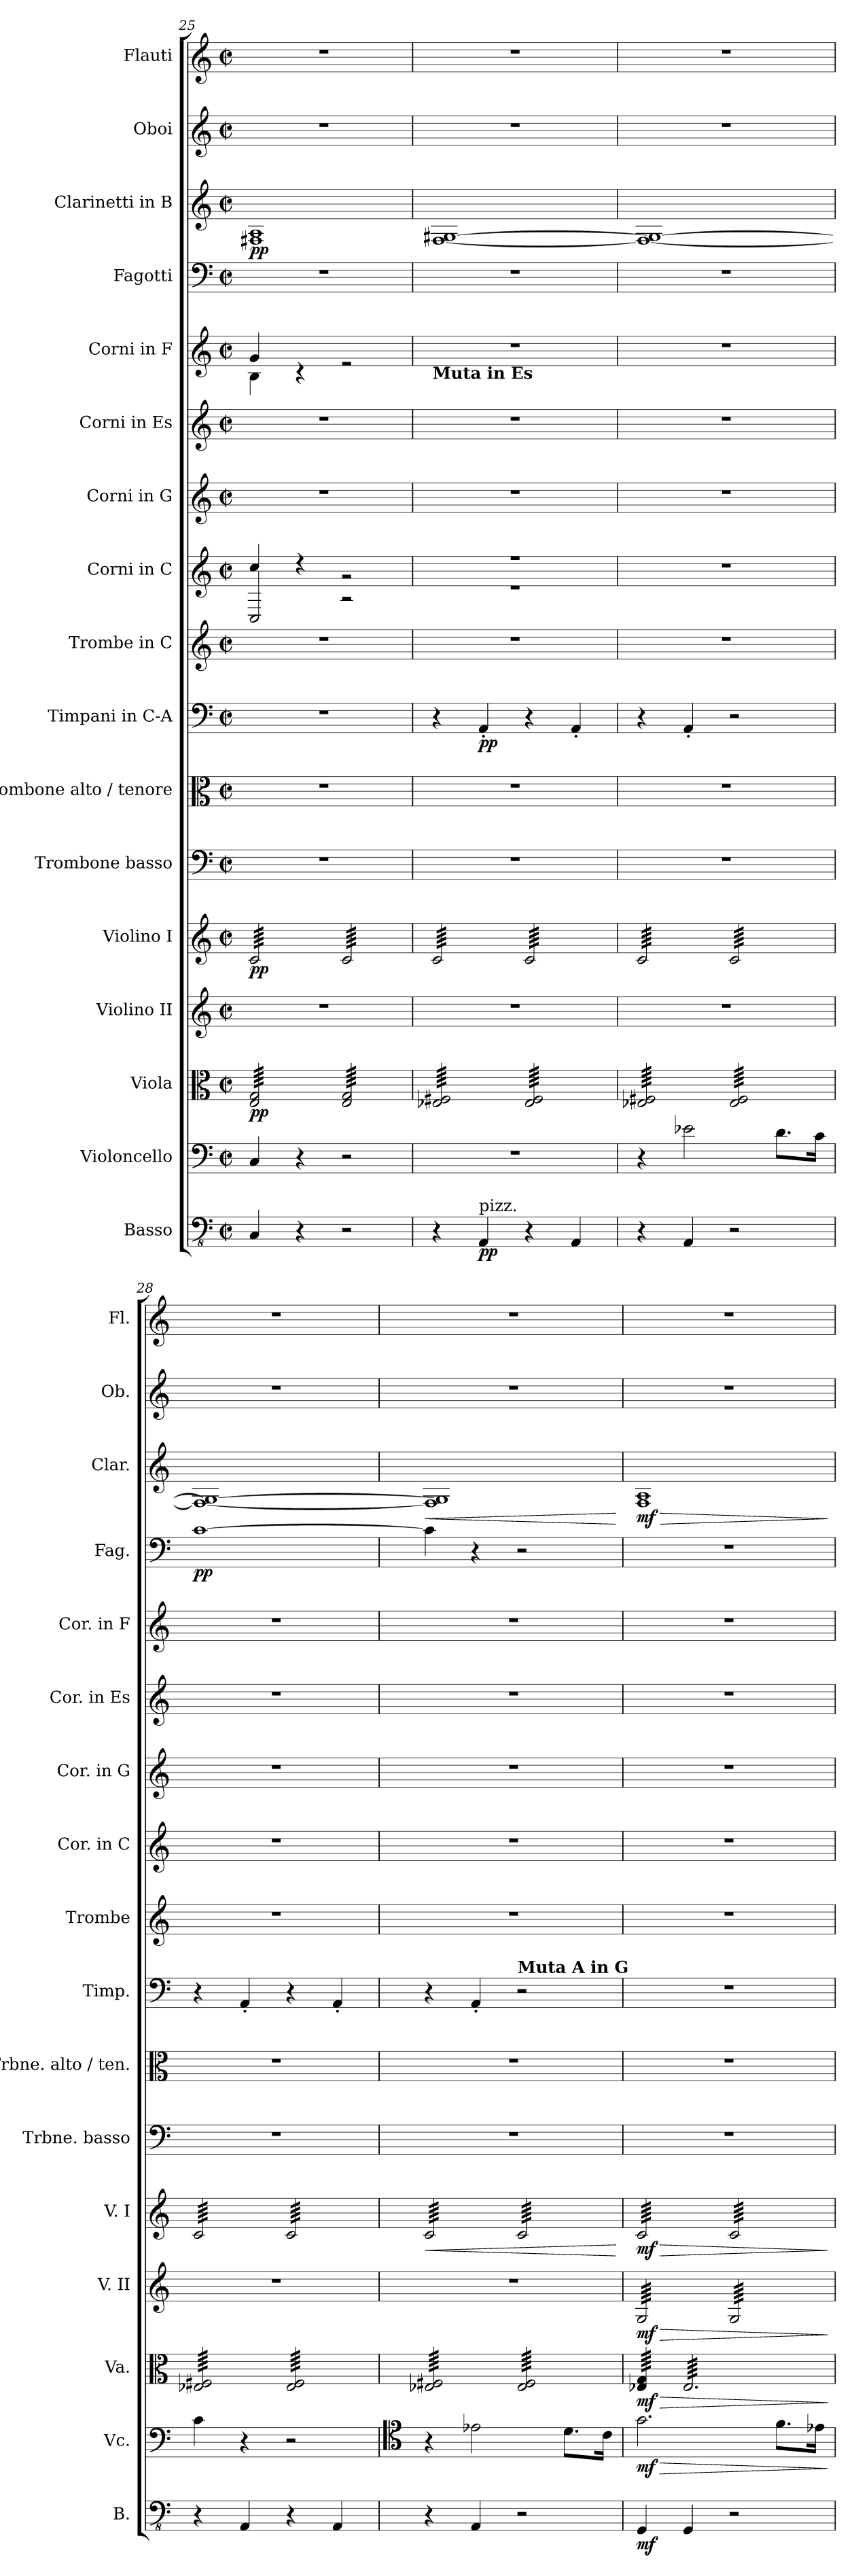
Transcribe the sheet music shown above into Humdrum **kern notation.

**kern	**dynam	**kern	**dynam	**kern	**dynam	**kern	**dynam	**kern	**dynam	**kern	**kern	**kern	**dynam	**kern	**kern	**kern	**kern	**kern	**kern	**dynam	**kern	**dynam	**kern	**kern
*part17	*part17	*part16	*part16	*part15	*part15	*part14	*part14	*part13	*part13	*part12	*part11	*part10	*part10	*part9	*part8	*part7	*part6	*part5	*part4	*part4	*part3	*part3	*part2	*part1
*staff17	*staff17	*staff16	*staff16	*staff15	*staff15	*staff14	*staff14	*staff13	*staff13	*staff12	*staff11	*staff10	*staff10	*staff9	*staff8	*staff7	*staff6	*staff5	*staff4	*staff4	*staff3	*staff3	*staff2	*staff1
*I"Basso	*	*I"Violoncello	*	*I"Viola	*	*I"Violino II	*	*I"Violino I	*	*I"Trombone basso	*I"Trombone alto / tenore	*I"Timpani in C-A	*	*I"Trombe in C	*I"Corni in C	*I"Corni in G	*I"Corni in Es	*I"Corni in F	*I"Fagotti	*	*I"Clarinetti in B	*	*I"Oboi	*I"Flauti
*I'B.	*	*I'Vc.	*	*I'Va.	*	*I'V. II	*	*I'V. I	*	*I'Trbne. basso	*I'Trbne. alto / ten.	*I'Timp.	*	*I'Trombe	*I'Cor. in C	*I'Cor. in G	*I'Cor. in Es	*I'Cor. in F	*I'Fag.	*	*I'Clar.	*	*I'Ob.	*I'Fl.
*clefFv4	*	*clefF4	*	*clefC3	*	*clefG2	*	*clefG2	*	*clefF4	*clefC3	*clefF4	*	*clefG2	*clefG2	*clefG2	*clefG2	*clefG2	*clefF4	*	*clefG2	*	*clefG2	*clefG2
*	*	*	*	*	*	*	*	*	*	*	*	*	*	*	*ITrd7c12	*ITrd3c5	*ITrd5c9	*ITrd4c7	*	*	*ITrd1c2	*	*	*
*k[]	*	*k[]	*	*k[]	*	*k[]	*	*k[]	*	*k[]	*k[]	*k[]	*	*k[]	*k[]	*k[f#]	*k[b-e-a-]	*k[b-]	*k[]	*	*k[b-e-]	*	*k[]	*k[]
*M2/2	*	*M2/2	*	*M2/2	*	*M2/2	*	*M2/2	*	*M2/2	*M2/2	*M2/2	*	*M2/2	*M2/2	*M2/2	*M2/2	*M2/2	*M2/2	*	*M2/2	*	*M2/2	*M2/2
*met(c|)	*	*met(c|)	*	*met(c|)	*	*met(c|)	*	*met(c|)	*	*met(c|)	*met(c|)	*met(c|)	*	*met(c|)	*met(c|)	*met(c|)	*met(c|)	*met(c|)	*met(c|)	*	*met(c|)	*	*met(c|)	*met(c|)
=25	=25	=25	=25	=25	=25	=25	=25	=25	=25	=25	=25	=25	=25	=25	=25	=25	=25	=25	=25	=25	=25	=25	=25	=25
*	*	*	*	*	*	*	*	*	*	*	*	*	*	*	*^	*	*	*^	*	*	*	*	*	*
!	!	!	!	!	!LO:DY:b	!	!	!	!LO:DY:b	!	!	!	!	!	!	!	!	!	!	!	!	!	!	!LO:DY:b	!	!
*	*	*	*	*tremolo	*	*	*	*	*	*	*	*	*	*	*	*	*	*	*	*	*	*	*	*	*	*
*	*	*	*	*	*	*	*	*tremolo	*	*	*	*	*	*	*	*	*	*	*	*	*	*	*	*	*	*
4CC/	.	4C/	.	64E/ 64G/LLLL	pp	1r	.	64c/LLLL	pp	1r	1r	1r	.	1r	4c/	2CC/	1r	1r	4c/	4E\	1r	.	1En 1G	pp	1r	1r
.	.	.	.	64E/ 64G/	.	.	.	64c/	.	.	.	.	.	.	.	.	.	.	.	.	.	.	.	.	.	.
.	.	.	.	64E/ 64G/	.	.	.	64c/	.	.	.	.	.	.	.	.	.	.	.	.	.	.	.	.	.	.
.	.	.	.	64E/ 64G/	.	.	.	64c/	.	.	.	.	.	.	.	.	.	.	.	.	.	.	.	.	.	.
.	.	.	.	64E/ 64G/	.	.	.	64c/	.	.	.	.	.	.	.	.	.	.	.	.	.	.	.	.	.	.
.	.	.	.	64E/ 64G/	.	.	.	64c/	.	.	.	.	.	.	.	.	.	.	.	.	.	.	.	.	.	.
.	.	.	.	64E/ 64G/	.	.	.	64c/	.	.	.	.	.	.	.	.	.	.	.	.	.	.	.	.	.	.
.	.	.	.	64E/ 64G/	.	.	.	64c/	.	.	.	.	.	.	.	.	.	.	.	.	.	.	.	.	.	.
.	.	.	.	64E/ 64G/	.	.	.	64c/	.	.	.	.	.	.	.	.	.	.	.	.	.	.	.	.	.	.
.	.	.	.	64E/ 64G/	.	.	.	64c/	.	.	.	.	.	.	.	.	.	.	.	.	.	.	.	.	.	.
.	.	.	.	64E/ 64G/	.	.	.	64c/	.	.	.	.	.	.	.	.	.	.	.	.	.	.	.	.	.	.
.	.	.	.	64E/ 64G/	.	.	.	64c/	.	.	.	.	.	.	.	.	.	.	.	.	.	.	.	.	.	.
.	.	.	.	64E/ 64G/	.	.	.	64c/	.	.	.	.	.	.	.	.	.	.	.	.	.	.	.	.	.	.
.	.	.	.	64E/ 64G/	.	.	.	64c/	.	.	.	.	.	.	.	.	.	.	.	.	.	.	.	.	.	.
.	.	.	.	64E/ 64G/	.	.	.	64c/	.	.	.	.	.	.	.	.	.	.	.	.	.	.	.	.	.	.
.	.	.	.	64E/ 64G/	.	.	.	64c/	.	.	.	.	.	.	.	.	.	.	.	.	.	.	.	.	.	.
4r	.	4r	.	64E/ 64G/	.	.	.	64c/	.	.	.	.	.	.	4r	.	.	.	4rc	2.ryy	.	.	.	.	.	.
.	.	.	.	64E/ 64G/	.	.	.	64c/	.	.	.	.	.	.	.	.	.	.	.	.	.	.	.	.	.	.
.	.	.	.	64E/ 64G/	.	.	.	64c/	.	.	.	.	.	.	.	.	.	.	.	.	.	.	.	.	.	.
.	.	.	.	64E/ 64G/	.	.	.	64c/	.	.	.	.	.	.	.	.	.	.	.	.	.	.	.	.	.	.
.	.	.	.	64E/ 64G/	.	.	.	64c/	.	.	.	.	.	.	.	.	.	.	.	.	.	.	.	.	.	.
.	.	.	.	64E/ 64G/	.	.	.	64c/	.	.	.	.	.	.	.	.	.	.	.	.	.	.	.	.	.	.
.	.	.	.	64E/ 64G/	.	.	.	64c/	.	.	.	.	.	.	.	.	.	.	.	.	.	.	.	.	.	.
.	.	.	.	64E/ 64G/	.	.	.	64c/	.	.	.	.	.	.	.	.	.	.	.	.	.	.	.	.	.	.
.	.	.	.	64E/ 64G/	.	.	.	64c/	.	.	.	.	.	.	.	.	.	.	.	.	.	.	.	.	.	.
.	.	.	.	64E/ 64G/	.	.	.	64c/	.	.	.	.	.	.	.	.	.	.	.	.	.	.	.	.	.	.
.	.	.	.	64E/ 64G/	.	.	.	64c/	.	.	.	.	.	.	.	.	.	.	.	.	.	.	.	.	.	.
.	.	.	.	64E/ 64G/	.	.	.	64c/	.	.	.	.	.	.	.	.	.	.	.	.	.	.	.	.	.	.
.	.	.	.	64E/ 64G/	.	.	.	64c/	.	.	.	.	.	.	.	.	.	.	.	.	.	.	.	.	.	.
.	.	.	.	64E/ 64G/	.	.	.	64c/	.	.	.	.	.	.	.	.	.	.	.	.	.	.	.	.	.	.
.	.	.	.	64E/ 64G/	.	.	.	64c/	.	.	.	.	.	.	.	.	.	.	.	.	.	.	.	.	.	.
.	.	.	.	64E/ 64G/JJJJ	.	.	.	64c/JJJJ	.	.	.	.	.	.	.	.	.	.	.	.	.	.	.	.	.	.
2r	.	2r	.	64E/ 64G/LLLL	.	.	.	64c/LLLL	.	.	.	.	.	.	2rg	2r	.	.	2re	.	.	.	.	.	.	.
.	.	.	.	64E/ 64G/	.	.	.	64c/	.	.	.	.	.	.	.	.	.	.	.	.	.	.	.	.	.	.
.	.	.	.	64E/ 64G/	.	.	.	64c/	.	.	.	.	.	.	.	.	.	.	.	.	.	.	.	.	.	.
.	.	.	.	64E/ 64G/	.	.	.	64c/	.	.	.	.	.	.	.	.	.	.	.	.	.	.	.	.	.	.
.	.	.	.	64E/ 64G/	.	.	.	64c/	.	.	.	.	.	.	.	.	.	.	.	.	.	.	.	.	.	.
.	.	.	.	64E/ 64G/	.	.	.	64c/	.	.	.	.	.	.	.	.	.	.	.	.	.	.	.	.	.	.
.	.	.	.	64E/ 64G/	.	.	.	64c/	.	.	.	.	.	.	.	.	.	.	.	.	.	.	.	.	.	.
.	.	.	.	64E/ 64G/	.	.	.	64c/	.	.	.	.	.	.	.	.	.	.	.	.	.	.	.	.	.	.
.	.	.	.	64E/ 64G/	.	.	.	64c/	.	.	.	.	.	.	.	.	.	.	.	.	.	.	.	.	.	.
.	.	.	.	64E/ 64G/	.	.	.	64c/	.	.	.	.	.	.	.	.	.	.	.	.	.	.	.	.	.	.
.	.	.	.	64E/ 64G/	.	.	.	64c/	.	.	.	.	.	.	.	.	.	.	.	.	.	.	.	.	.	.
.	.	.	.	64E/ 64G/	.	.	.	64c/	.	.	.	.	.	.	.	.	.	.	.	.	.	.	.	.	.	.
.	.	.	.	64E/ 64G/	.	.	.	64c/	.	.	.	.	.	.	.	.	.	.	.	.	.	.	.	.	.	.
.	.	.	.	64E/ 64G/	.	.	.	64c/	.	.	.	.	.	.	.	.	.	.	.	.	.	.	.	.	.	.
.	.	.	.	64E/ 64G/	.	.	.	64c/	.	.	.	.	.	.	.	.	.	.	.	.	.	.	.	.	.	.
.	.	.	.	64E/ 64G/	.	.	.	64c/	.	.	.	.	.	.	.	.	.	.	.	.	.	.	.	.	.	.
.	.	.	.	64E/ 64G/	.	.	.	64c/	.	.	.	.	.	.	.	.	.	.	.	.	.	.	.	.	.	.
.	.	.	.	64E/ 64G/	.	.	.	64c/	.	.	.	.	.	.	.	.	.	.	.	.	.	.	.	.	.	.
.	.	.	.	64E/ 64G/	.	.	.	64c/	.	.	.	.	.	.	.	.	.	.	.	.	.	.	.	.	.	.
.	.	.	.	64E/ 64G/	.	.	.	64c/	.	.	.	.	.	.	.	.	.	.	.	.	.	.	.	.	.	.
.	.	.	.	64E/ 64G/	.	.	.	64c/	.	.	.	.	.	.	.	.	.	.	.	.	.	.	.	.	.	.
.	.	.	.	64E/ 64G/	.	.	.	64c/	.	.	.	.	.	.	.	.	.	.	.	.	.	.	.	.	.	.
.	.	.	.	64E/ 64G/	.	.	.	64c/	.	.	.	.	.	.	.	.	.	.	.	.	.	.	.	.	.	.
.	.	.	.	64E/ 64G/	.	.	.	64c/	.	.	.	.	.	.	.	.	.	.	.	.	.	.	.	.	.	.
.	.	.	.	64E/ 64G/	.	.	.	64c/	.	.	.	.	.	.	.	.	.	.	.	.	.	.	.	.	.	.
.	.	.	.	64E/ 64G/	.	.	.	64c/	.	.	.	.	.	.	.	.	.	.	.	.	.	.	.	.	.	.
.	.	.	.	64E/ 64G/	.	.	.	64c/	.	.	.	.	.	.	.	.	.	.	.	.	.	.	.	.	.	.
.	.	.	.	64E/ 64G/	.	.	.	64c/	.	.	.	.	.	.	.	.	.	.	.	.	.	.	.	.	.	.
.	.	.	.	64E/ 64G/	.	.	.	64c/	.	.	.	.	.	.	.	.	.	.	.	.	.	.	.	.	.	.
.	.	.	.	64E/ 64G/	.	.	.	64c/	.	.	.	.	.	.	.	.	.	.	.	.	.	.	.	.	.	.
.	.	.	.	64E/ 64G/	.	.	.	64c/	.	.	.	.	.	.	.	.	.	.	.	.	.	.	.	.	.	.
.	.	.	.	64E/ 64G/JJJJ	.	.	.	64c/JJJJ	.	.	.	.	.	.	.	.	.	.	.	.	.	.	.	.	.	.
*	*	*	*	*	*	*	*	*	*	*	*	*	*	*	*	*	*	*	*v	*v	*	*	*	*	*	*
=26	=26	=26	=26	=26	=26	=26	=26	=26	=26	=26	=26	=26	=26	=26	=26	=26	=26	=26	=26	=26	=26	=26	=26	=26	=26
!	!	!	!	!	!	!	!	!	!	!	!	!	!	!	!	!	!	!	!LO:TX:b:B:t=Muta in Es	!	!	!	!	!	!
4r	.	1r	.	64E-X/ 64F#X/LLLL	.	1r	.	64c/LLLL	.	1r	1r	4r	.	1r	1r	1r	1r	1r	1r	1r	.	[1E- [1F#X	.	1r	1r
.	.	.	.	64E-X/ 64F#X/	.	.	.	64c/	.	.	.	.	.	.	.	.	.	.	.	.	.	.	.	.	.
.	.	.	.	64E-X/ 64F#X/	.	.	.	64c/	.	.	.	.	.	.	.	.	.	.	.	.	.	.	.	.	.
.	.	.	.	64E-X/ 64F#X/	.	.	.	64c/	.	.	.	.	.	.	.	.	.	.	.	.	.	.	.	.	.
.	.	.	.	64E-X/ 64F#X/	.	.	.	64c/	.	.	.	.	.	.	.	.	.	.	.	.	.	.	.	.	.
.	.	.	.	64E-X/ 64F#X/	.	.	.	64c/	.	.	.	.	.	.	.	.	.	.	.	.	.	.	.	.	.
.	.	.	.	64E-X/ 64F#X/	.	.	.	64c/	.	.	.	.	.	.	.	.	.	.	.	.	.	.	.	.	.
.	.	.	.	64E-X/ 64F#X/	.	.	.	64c/	.	.	.	.	.	.	.	.	.	.	.	.	.	.	.	.	.
.	.	.	.	64E-X/ 64F#X/	.	.	.	64c/	.	.	.	.	.	.	.	.	.	.	.	.	.	.	.	.	.
.	.	.	.	64E-X/ 64F#X/	.	.	.	64c/	.	.	.	.	.	.	.	.	.	.	.	.	.	.	.	.	.
.	.	.	.	64E-X/ 64F#X/	.	.	.	64c/	.	.	.	.	.	.	.	.	.	.	.	.	.	.	.	.	.
.	.	.	.	64E-X/ 64F#X/	.	.	.	64c/	.	.	.	.	.	.	.	.	.	.	.	.	.	.	.	.	.
.	.	.	.	64E-X/ 64F#X/	.	.	.	64c/	.	.	.	.	.	.	.	.	.	.	.	.	.	.	.	.	.
.	.	.	.	64E-X/ 64F#X/	.	.	.	64c/	.	.	.	.	.	.	.	.	.	.	.	.	.	.	.	.	.
.	.	.	.	64E-X/ 64F#X/	.	.	.	64c/	.	.	.	.	.	.	.	.	.	.	.	.	.	.	.	.	.
.	.	.	.	64E-X/ 64F#X/	.	.	.	64c/	.	.	.	.	.	.	.	.	.	.	.	.	.	.	.	.	.
!LO:TX:a:t=pizz.	!	!	!	!	!	!	!	!	!	!	!	!	!	!	!	!	!	!	!	!	!	!	!	!	!
!	!LO:DY:b	!	!	!	!	!	!	!	!	!	!	!	!LO:DY:b	!	!	!	!	!	!	!	!	!	!	!	!
4AAA/	pp	.	.	64E-X/ 64F#X/	.	.	.	64c/	.	.	.	4AA'/	pp	.	.	.	.	.	.	.	.	.	.	.	.
.	.	.	.	64E-X/ 64F#X/	.	.	.	64c/	.	.	.	.	.	.	.	.	.	.	.	.	.	.	.	.	.
.	.	.	.	64E-X/ 64F#X/	.	.	.	64c/	.	.	.	.	.	.	.	.	.	.	.	.	.	.	.	.	.
.	.	.	.	64E-X/ 64F#X/	.	.	.	64c/	.	.	.	.	.	.	.	.	.	.	.	.	.	.	.	.	.
.	.	.	.	64E-X/ 64F#X/	.	.	.	64c/	.	.	.	.	.	.	.	.	.	.	.	.	.	.	.	.	.
.	.	.	.	64E-X/ 64F#X/	.	.	.	64c/	.	.	.	.	.	.	.	.	.	.	.	.	.	.	.	.	.
.	.	.	.	64E-X/ 64F#X/	.	.	.	64c/	.	.	.	.	.	.	.	.	.	.	.	.	.	.	.	.	.
.	.	.	.	64E-X/ 64F#X/	.	.	.	64c/	.	.	.	.	.	.	.	.	.	.	.	.	.	.	.	.	.
.	.	.	.	64E-X/ 64F#X/	.	.	.	64c/	.	.	.	.	.	.	.	.	.	.	.	.	.	.	.	.	.
.	.	.	.	64E-X/ 64F#X/	.	.	.	64c/	.	.	.	.	.	.	.	.	.	.	.	.	.	.	.	.	.
.	.	.	.	64E-X/ 64F#X/	.	.	.	64c/	.	.	.	.	.	.	.	.	.	.	.	.	.	.	.	.	.
.	.	.	.	64E-X/ 64F#X/	.	.	.	64c/	.	.	.	.	.	.	.	.	.	.	.	.	.	.	.	.	.
.	.	.	.	64E-X/ 64F#X/	.	.	.	64c/	.	.	.	.	.	.	.	.	.	.	.	.	.	.	.	.	.
.	.	.	.	64E-X/ 64F#X/	.	.	.	64c/	.	.	.	.	.	.	.	.	.	.	.	.	.	.	.	.	.
.	.	.	.	64E-X/ 64F#X/	.	.	.	64c/	.	.	.	.	.	.	.	.	.	.	.	.	.	.	.	.	.
.	.	.	.	64E-X/ 64F#X/JJJJ	.	.	.	64c/JJJJ	.	.	.	.	.	.	.	.	.	.	.	.	.	.	.	.	.
4r	.	.	.	64E-/ 64F#/LLLL	.	.	.	64c/LLLL	.	.	.	4r	.	.	.	.	.	.	.	.	.	.	.	.	.
.	.	.	.	64E-/ 64F#/	.	.	.	64c/	.	.	.	.	.	.	.	.	.	.	.	.	.	.	.	.	.
.	.	.	.	64E-/ 64F#/	.	.	.	64c/	.	.	.	.	.	.	.	.	.	.	.	.	.	.	.	.	.
.	.	.	.	64E-/ 64F#/	.	.	.	64c/	.	.	.	.	.	.	.	.	.	.	.	.	.	.	.	.	.
.	.	.	.	64E-/ 64F#/	.	.	.	64c/	.	.	.	.	.	.	.	.	.	.	.	.	.	.	.	.	.
.	.	.	.	64E-/ 64F#/	.	.	.	64c/	.	.	.	.	.	.	.	.	.	.	.	.	.	.	.	.	.
.	.	.	.	64E-/ 64F#/	.	.	.	64c/	.	.	.	.	.	.	.	.	.	.	.	.	.	.	.	.	.
.	.	.	.	64E-/ 64F#/	.	.	.	64c/	.	.	.	.	.	.	.	.	.	.	.	.	.	.	.	.	.
.	.	.	.	64E-/ 64F#/	.	.	.	64c/	.	.	.	.	.	.	.	.	.	.	.	.	.	.	.	.	.
.	.	.	.	64E-/ 64F#/	.	.	.	64c/	.	.	.	.	.	.	.	.	.	.	.	.	.	.	.	.	.
.	.	.	.	64E-/ 64F#/	.	.	.	64c/	.	.	.	.	.	.	.	.	.	.	.	.	.	.	.	.	.
.	.	.	.	64E-/ 64F#/	.	.	.	64c/	.	.	.	.	.	.	.	.	.	.	.	.	.	.	.	.	.
.	.	.	.	64E-/ 64F#/	.	.	.	64c/	.	.	.	.	.	.	.	.	.	.	.	.	.	.	.	.	.
.	.	.	.	64E-/ 64F#/	.	.	.	64c/	.	.	.	.	.	.	.	.	.	.	.	.	.	.	.	.	.
.	.	.	.	64E-/ 64F#/	.	.	.	64c/	.	.	.	.	.	.	.	.	.	.	.	.	.	.	.	.	.
.	.	.	.	64E-/ 64F#/	.	.	.	64c/	.	.	.	.	.	.	.	.	.	.	.	.	.	.	.	.	.
4AAA/	.	.	.	64E-/ 64F#/	.	.	.	64c/	.	.	.	4AA'/	.	.	.	.	.	.	.	.	.	.	.	.	.
.	.	.	.	64E-/ 64F#/	.	.	.	64c/	.	.	.	.	.	.	.	.	.	.	.	.	.	.	.	.	.
.	.	.	.	64E-/ 64F#/	.	.	.	64c/	.	.	.	.	.	.	.	.	.	.	.	.	.	.	.	.	.
.	.	.	.	64E-/ 64F#/	.	.	.	64c/	.	.	.	.	.	.	.	.	.	.	.	.	.	.	.	.	.
.	.	.	.	64E-/ 64F#/	.	.	.	64c/	.	.	.	.	.	.	.	.	.	.	.	.	.	.	.	.	.
.	.	.	.	64E-/ 64F#/	.	.	.	64c/	.	.	.	.	.	.	.	.	.	.	.	.	.	.	.	.	.
.	.	.	.	64E-/ 64F#/	.	.	.	64c/	.	.	.	.	.	.	.	.	.	.	.	.	.	.	.	.	.
.	.	.	.	64E-/ 64F#/	.	.	.	64c/	.	.	.	.	.	.	.	.	.	.	.	.	.	.	.	.	.
.	.	.	.	64E-/ 64F#/	.	.	.	64c/	.	.	.	.	.	.	.	.	.	.	.	.	.	.	.	.	.
.	.	.	.	64E-/ 64F#/	.	.	.	64c/	.	.	.	.	.	.	.	.	.	.	.	.	.	.	.	.	.
.	.	.	.	64E-/ 64F#/	.	.	.	64c/	.	.	.	.	.	.	.	.	.	.	.	.	.	.	.	.	.
.	.	.	.	64E-/ 64F#/	.	.	.	64c/	.	.	.	.	.	.	.	.	.	.	.	.	.	.	.	.	.
.	.	.	.	64E-/ 64F#/	.	.	.	64c/	.	.	.	.	.	.	.	.	.	.	.	.	.	.	.	.	.
.	.	.	.	64E-/ 64F#/	.	.	.	64c/	.	.	.	.	.	.	.	.	.	.	.	.	.	.	.	.	.
.	.	.	.	64E-/ 64F#/	.	.	.	64c/	.	.	.	.	.	.	.	.	.	.	.	.	.	.	.	.	.
.	.	.	.	64E-/ 64F#/JJJJ	.	.	.	64c/JJJJ	.	.	.	.	.	.	.	.	.	.	.	.	.	.	.	.	.
*	*	*	*	*	*	*	*	*	*	*	*	*	*	*	*v	*v	*	*	*	*	*	*	*	*	*
=27	=27	=27	=27	=27	=27	=27	=27	=27	=27	=27	=27	=27	=27	=27	=27	=27	=27	=27	=27	=27	=27	=27	=27	=27
4r	.	4r	.	64E-X/ 64F#X/LLLL	.	1r	.	64c/LLLL	.	1r	1r	4r	.	1r	1r	1r	1r	1r	1r	.	1E-_ 1F#_	.	1r	1r
.	.	.	.	64E-X/ 64F#X/	.	.	.	64c/	.	.	.	.	.	.	.	.	.	.	.	.	.	.	.	.
.	.	.	.	64E-X/ 64F#X/	.	.	.	64c/	.	.	.	.	.	.	.	.	.	.	.	.	.	.	.	.
.	.	.	.	64E-X/ 64F#X/	.	.	.	64c/	.	.	.	.	.	.	.	.	.	.	.	.	.	.	.	.
.	.	.	.	64E-X/ 64F#X/	.	.	.	64c/	.	.	.	.	.	.	.	.	.	.	.	.	.	.	.	.
.	.	.	.	64E-X/ 64F#X/	.	.	.	64c/	.	.	.	.	.	.	.	.	.	.	.	.	.	.	.	.
.	.	.	.	64E-X/ 64F#X/	.	.	.	64c/	.	.	.	.	.	.	.	.	.	.	.	.	.	.	.	.
.	.	.	.	64E-X/ 64F#X/	.	.	.	64c/	.	.	.	.	.	.	.	.	.	.	.	.	.	.	.	.
.	.	.	.	64E-X/ 64F#X/	.	.	.	64c/	.	.	.	.	.	.	.	.	.	.	.	.	.	.	.	.
.	.	.	.	64E-X/ 64F#X/	.	.	.	64c/	.	.	.	.	.	.	.	.	.	.	.	.	.	.	.	.
.	.	.	.	64E-X/ 64F#X/	.	.	.	64c/	.	.	.	.	.	.	.	.	.	.	.	.	.	.	.	.
.	.	.	.	64E-X/ 64F#X/	.	.	.	64c/	.	.	.	.	.	.	.	.	.	.	.	.	.	.	.	.
.	.	.	.	64E-X/ 64F#X/	.	.	.	64c/	.	.	.	.	.	.	.	.	.	.	.	.	.	.	.	.
.	.	.	.	64E-X/ 64F#X/	.	.	.	64c/	.	.	.	.	.	.	.	.	.	.	.	.	.	.	.	.
.	.	.	.	64E-X/ 64F#X/	.	.	.	64c/	.	.	.	.	.	.	.	.	.	.	.	.	.	.	.	.
.	.	.	.	64E-X/ 64F#X/	.	.	.	64c/	.	.	.	.	.	.	.	.	.	.	.	.	.	.	.	.
4AAA/	.	2e-X\	.	64E-X/ 64F#X/	.	.	.	64c/	.	.	.	4AA'/	.	.	.	.	.	.	.	.	.	.	.	.
.	.	.	.	64E-X/ 64F#X/	.	.	.	64c/	.	.	.	.	.	.	.	.	.	.	.	.	.	.	.	.
.	.	.	.	64E-X/ 64F#X/	.	.	.	64c/	.	.	.	.	.	.	.	.	.	.	.	.	.	.	.	.
.	.	.	.	64E-X/ 64F#X/	.	.	.	64c/	.	.	.	.	.	.	.	.	.	.	.	.	.	.	.	.
.	.	.	.	64E-X/ 64F#X/	.	.	.	64c/	.	.	.	.	.	.	.	.	.	.	.	.	.	.	.	.
.	.	.	.	64E-X/ 64F#X/	.	.	.	64c/	.	.	.	.	.	.	.	.	.	.	.	.	.	.	.	.
.	.	.	.	64E-X/ 64F#X/	.	.	.	64c/	.	.	.	.	.	.	.	.	.	.	.	.	.	.	.	.
.	.	.	.	64E-X/ 64F#X/	.	.	.	64c/	.	.	.	.	.	.	.	.	.	.	.	.	.	.	.	.
.	.	.	.	64E-X/ 64F#X/	.	.	.	64c/	.	.	.	.	.	.	.	.	.	.	.	.	.	.	.	.
.	.	.	.	64E-X/ 64F#X/	.	.	.	64c/	.	.	.	.	.	.	.	.	.	.	.	.	.	.	.	.
.	.	.	.	64E-X/ 64F#X/	.	.	.	64c/	.	.	.	.	.	.	.	.	.	.	.	.	.	.	.	.
.	.	.	.	64E-X/ 64F#X/	.	.	.	64c/	.	.	.	.	.	.	.	.	.	.	.	.	.	.	.	.
.	.	.	.	64E-X/ 64F#X/	.	.	.	64c/	.	.	.	.	.	.	.	.	.	.	.	.	.	.	.	.
.	.	.	.	64E-X/ 64F#X/	.	.	.	64c/	.	.	.	.	.	.	.	.	.	.	.	.	.	.	.	.
.	.	.	.	64E-X/ 64F#X/	.	.	.	64c/	.	.	.	.	.	.	.	.	.	.	.	.	.	.	.	.
.	.	.	.	64E-X/ 64F#X/JJJJ	.	.	.	64c/JJJJ	.	.	.	.	.	.	.	.	.	.	.	.	.	.	.	.
2r	.	.	.	64E-/ 64F#/LLLL	.	.	.	64c/LLLL	.	.	.	2r	.	.	.	.	.	.	.	.	.	.	.	.
.	.	.	.	64E-/ 64F#/	.	.	.	64c/	.	.	.	.	.	.	.	.	.	.	.	.	.	.	.	.
.	.	.	.	64E-/ 64F#/	.	.	.	64c/	.	.	.	.	.	.	.	.	.	.	.	.	.	.	.	.
.	.	.	.	64E-/ 64F#/	.	.	.	64c/	.	.	.	.	.	.	.	.	.	.	.	.	.	.	.	.
.	.	.	.	64E-/ 64F#/	.	.	.	64c/	.	.	.	.	.	.	.	.	.	.	.	.	.	.	.	.
.	.	.	.	64E-/ 64F#/	.	.	.	64c/	.	.	.	.	.	.	.	.	.	.	.	.	.	.	.	.
.	.	.	.	64E-/ 64F#/	.	.	.	64c/	.	.	.	.	.	.	.	.	.	.	.	.	.	.	.	.
.	.	.	.	64E-/ 64F#/	.	.	.	64c/	.	.	.	.	.	.	.	.	.	.	.	.	.	.	.	.
.	.	.	.	64E-/ 64F#/	.	.	.	64c/	.	.	.	.	.	.	.	.	.	.	.	.	.	.	.	.
.	.	.	.	64E-/ 64F#/	.	.	.	64c/	.	.	.	.	.	.	.	.	.	.	.	.	.	.	.	.
.	.	.	.	64E-/ 64F#/	.	.	.	64c/	.	.	.	.	.	.	.	.	.	.	.	.	.	.	.	.
.	.	.	.	64E-/ 64F#/	.	.	.	64c/	.	.	.	.	.	.	.	.	.	.	.	.	.	.	.	.
.	.	.	.	64E-/ 64F#/	.	.	.	64c/	.	.	.	.	.	.	.	.	.	.	.	.	.	.	.	.
.	.	.	.	64E-/ 64F#/	.	.	.	64c/	.	.	.	.	.	.	.	.	.	.	.	.	.	.	.	.
.	.	.	.	64E-/ 64F#/	.	.	.	64c/	.	.	.	.	.	.	.	.	.	.	.	.	.	.	.	.
.	.	.	.	64E-/ 64F#/	.	.	.	64c/	.	.	.	.	.	.	.	.	.	.	.	.	.	.	.	.
.	.	8.d\L	.	64E-/ 64F#/	.	.	.	64c/	.	.	.	.	.	.	.	.	.	.	.	.	.	.	.	.
.	.	.	.	64E-/ 64F#/	.	.	.	64c/	.	.	.	.	.	.	.	.	.	.	.	.	.	.	.	.
.	.	.	.	64E-/ 64F#/	.	.	.	64c/	.	.	.	.	.	.	.	.	.	.	.	.	.	.	.	.
.	.	.	.	64E-/ 64F#/	.	.	.	64c/	.	.	.	.	.	.	.	.	.	.	.	.	.	.	.	.
.	.	.	.	64E-/ 64F#/	.	.	.	64c/	.	.	.	.	.	.	.	.	.	.	.	.	.	.	.	.
.	.	.	.	64E-/ 64F#/	.	.	.	64c/	.	.	.	.	.	.	.	.	.	.	.	.	.	.	.	.
.	.	.	.	64E-/ 64F#/	.	.	.	64c/	.	.	.	.	.	.	.	.	.	.	.	.	.	.	.	.
.	.	.	.	64E-/ 64F#/	.	.	.	64c/	.	.	.	.	.	.	.	.	.	.	.	.	.	.	.	.
.	.	.	.	64E-/ 64F#/	.	.	.	64c/	.	.	.	.	.	.	.	.	.	.	.	.	.	.	.	.
.	.	.	.	64E-/ 64F#/	.	.	.	64c/	.	.	.	.	.	.	.	.	.	.	.	.	.	.	.	.
.	.	.	.	64E-/ 64F#/	.	.	.	64c/	.	.	.	.	.	.	.	.	.	.	.	.	.	.	.	.
.	.	.	.	64E-/ 64F#/	.	.	.	64c/	.	.	.	.	.	.	.	.	.	.	.	.	.	.	.	.
.	.	16c\Jk	.	64E-/ 64F#/	.	.	.	64c/	.	.	.	.	.	.	.	.	.	.	.	.	.	.	.	.
.	.	.	.	64E-/ 64F#/	.	.	.	64c/	.	.	.	.	.	.	.	.	.	.	.	.	.	.	.	.
.	.	.	.	64E-/ 64F#/	.	.	.	64c/	.	.	.	.	.	.	.	.	.	.	.	.	.	.	.	.
.	.	.	.	64E-/ 64F#/JJJJ	.	.	.	64c/JJJJ	.	.	.	.	.	.	.	.	.	.	.	.	.	.	.	.
=28	=28	=28	=28	=28	=28	=28	=28	=28	=28	=28	=28	=28	=28	=28	=28	=28	=28	=28	=28	=28	=28	=28	=28	=28
!	!	!	!	!	!	!	!	!	!	!	!	!	!	!	!	!	!	!	!	!LO:DY:b	!	!	!	!
4r	.	4c\	.	64E-X/ 64F#X/LLLL	.	1r	.	64c/LLLL	.	1r	1r	4r	.	1r	1r	1r	1r	1r	[1c	pp	1E-_ 1F#_	.	1r	1r
.	.	.	.	64E-X/ 64F#X/	.	.	.	64c/	.	.	.	.	.	.	.	.	.	.	.	.	.	.	.	.
.	.	.	.	64E-X/ 64F#X/	.	.	.	64c/	.	.	.	.	.	.	.	.	.	.	.	.	.	.	.	.
.	.	.	.	64E-X/ 64F#X/	.	.	.	64c/	.	.	.	.	.	.	.	.	.	.	.	.	.	.	.	.
.	.	.	.	64E-X/ 64F#X/	.	.	.	64c/	.	.	.	.	.	.	.	.	.	.	.	.	.	.	.	.
.	.	.	.	64E-X/ 64F#X/	.	.	.	64c/	.	.	.	.	.	.	.	.	.	.	.	.	.	.	.	.
.	.	.	.	64E-X/ 64F#X/	.	.	.	64c/	.	.	.	.	.	.	.	.	.	.	.	.	.	.	.	.
.	.	.	.	64E-X/ 64F#X/	.	.	.	64c/	.	.	.	.	.	.	.	.	.	.	.	.	.	.	.	.
.	.	.	.	64E-X/ 64F#X/	.	.	.	64c/	.	.	.	.	.	.	.	.	.	.	.	.	.	.	.	.
.	.	.	.	64E-X/ 64F#X/	.	.	.	64c/	.	.	.	.	.	.	.	.	.	.	.	.	.	.	.	.
.	.	.	.	64E-X/ 64F#X/	.	.	.	64c/	.	.	.	.	.	.	.	.	.	.	.	.	.	.	.	.
.	.	.	.	64E-X/ 64F#X/	.	.	.	64c/	.	.	.	.	.	.	.	.	.	.	.	.	.	.	.	.
.	.	.	.	64E-X/ 64F#X/	.	.	.	64c/	.	.	.	.	.	.	.	.	.	.	.	.	.	.	.	.
.	.	.	.	64E-X/ 64F#X/	.	.	.	64c/	.	.	.	.	.	.	.	.	.	.	.	.	.	.	.	.
.	.	.	.	64E-X/ 64F#X/	.	.	.	64c/	.	.	.	.	.	.	.	.	.	.	.	.	.	.	.	.
.	.	.	.	64E-X/ 64F#X/	.	.	.	64c/	.	.	.	.	.	.	.	.	.	.	.	.	.	.	.	.
4AAA/	.	4r	.	64E-X/ 64F#X/	.	.	.	64c/	.	.	.	4AA'/	.	.	.	.	.	.	.	.	.	.	.	.
.	.	.	.	64E-X/ 64F#X/	.	.	.	64c/	.	.	.	.	.	.	.	.	.	.	.	.	.	.	.	.
.	.	.	.	64E-X/ 64F#X/	.	.	.	64c/	.	.	.	.	.	.	.	.	.	.	.	.	.	.	.	.
.	.	.	.	64E-X/ 64F#X/	.	.	.	64c/	.	.	.	.	.	.	.	.	.	.	.	.	.	.	.	.
.	.	.	.	64E-X/ 64F#X/	.	.	.	64c/	.	.	.	.	.	.	.	.	.	.	.	.	.	.	.	.
.	.	.	.	64E-X/ 64F#X/	.	.	.	64c/	.	.	.	.	.	.	.	.	.	.	.	.	.	.	.	.
.	.	.	.	64E-X/ 64F#X/	.	.	.	64c/	.	.	.	.	.	.	.	.	.	.	.	.	.	.	.	.
.	.	.	.	64E-X/ 64F#X/	.	.	.	64c/	.	.	.	.	.	.	.	.	.	.	.	.	.	.	.	.
.	.	.	.	64E-X/ 64F#X/	.	.	.	64c/	.	.	.	.	.	.	.	.	.	.	.	.	.	.	.	.
.	.	.	.	64E-X/ 64F#X/	.	.	.	64c/	.	.	.	.	.	.	.	.	.	.	.	.	.	.	.	.
.	.	.	.	64E-X/ 64F#X/	.	.	.	64c/	.	.	.	.	.	.	.	.	.	.	.	.	.	.	.	.
.	.	.	.	64E-X/ 64F#X/	.	.	.	64c/	.	.	.	.	.	.	.	.	.	.	.	.	.	.	.	.
.	.	.	.	64E-X/ 64F#X/	.	.	.	64c/	.	.	.	.	.	.	.	.	.	.	.	.	.	.	.	.
.	.	.	.	64E-X/ 64F#X/	.	.	.	64c/	.	.	.	.	.	.	.	.	.	.	.	.	.	.	.	.
.	.	.	.	64E-X/ 64F#X/	.	.	.	64c/	.	.	.	.	.	.	.	.	.	.	.	.	.	.	.	.
.	.	.	.	64E-X/ 64F#X/JJJJ	.	.	.	64c/JJJJ	.	.	.	.	.	.	.	.	.	.	.	.	.	.	.	.
4r	.	2r	.	64E-/ 64F#/LLLL	.	.	.	64c/LLLL	.	.	.	4r	.	.	.	.	.	.	.	.	.	.	.	.
.	.	.	.	64E-/ 64F#/	.	.	.	64c/	.	.	.	.	.	.	.	.	.	.	.	.	.	.	.	.
.	.	.	.	64E-/ 64F#/	.	.	.	64c/	.	.	.	.	.	.	.	.	.	.	.	.	.	.	.	.
.	.	.	.	64E-/ 64F#/	.	.	.	64c/	.	.	.	.	.	.	.	.	.	.	.	.	.	.	.	.
.	.	.	.	64E-/ 64F#/	.	.	.	64c/	.	.	.	.	.	.	.	.	.	.	.	.	.	.	.	.
.	.	.	.	64E-/ 64F#/	.	.	.	64c/	.	.	.	.	.	.	.	.	.	.	.	.	.	.	.	.
.	.	.	.	64E-/ 64F#/	.	.	.	64c/	.	.	.	.	.	.	.	.	.	.	.	.	.	.	.	.
.	.	.	.	64E-/ 64F#/	.	.	.	64c/	.	.	.	.	.	.	.	.	.	.	.	.	.	.	.	.
.	.	.	.	64E-/ 64F#/	.	.	.	64c/	.	.	.	.	.	.	.	.	.	.	.	.	.	.	.	.
.	.	.	.	64E-/ 64F#/	.	.	.	64c/	.	.	.	.	.	.	.	.	.	.	.	.	.	.	.	.
.	.	.	.	64E-/ 64F#/	.	.	.	64c/	.	.	.	.	.	.	.	.	.	.	.	.	.	.	.	.
.	.	.	.	64E-/ 64F#/	.	.	.	64c/	.	.	.	.	.	.	.	.	.	.	.	.	.	.	.	.
.	.	.	.	64E-/ 64F#/	.	.	.	64c/	.	.	.	.	.	.	.	.	.	.	.	.	.	.	.	.
.	.	.	.	64E-/ 64F#/	.	.	.	64c/	.	.	.	.	.	.	.	.	.	.	.	.	.	.	.	.
.	.	.	.	64E-/ 64F#/	.	.	.	64c/	.	.	.	.	.	.	.	.	.	.	.	.	.	.	.	.
.	.	.	.	64E-/ 64F#/	.	.	.	64c/	.	.	.	.	.	.	.	.	.	.	.	.	.	.	.	.
4AAA/	.	.	.	64E-/ 64F#/	.	.	.	64c/	.	.	.	4AA'/	.	.	.	.	.	.	.	.	.	.	.	.
.	.	.	.	64E-/ 64F#/	.	.	.	64c/	.	.	.	.	.	.	.	.	.	.	.	.	.	.	.	.
.	.	.	.	64E-/ 64F#/	.	.	.	64c/	.	.	.	.	.	.	.	.	.	.	.	.	.	.	.	.
.	.	.	.	64E-/ 64F#/	.	.	.	64c/	.	.	.	.	.	.	.	.	.	.	.	.	.	.	.	.
.	.	.	.	64E-/ 64F#/	.	.	.	64c/	.	.	.	.	.	.	.	.	.	.	.	.	.	.	.	.
.	.	.	.	64E-/ 64F#/	.	.	.	64c/	.	.	.	.	.	.	.	.	.	.	.	.	.	.	.	.
.	.	.	.	64E-/ 64F#/	.	.	.	64c/	.	.	.	.	.	.	.	.	.	.	.	.	.	.	.	.
.	.	.	.	64E-/ 64F#/	.	.	.	64c/	.	.	.	.	.	.	.	.	.	.	.	.	.	.	.	.
.	.	.	.	64E-/ 64F#/	.	.	.	64c/	.	.	.	.	.	.	.	.	.	.	.	.	.	.	.	.
.	.	.	.	64E-/ 64F#/	.	.	.	64c/	.	.	.	.	.	.	.	.	.	.	.	.	.	.	.	.
.	.	.	.	64E-/ 64F#/	.	.	.	64c/	.	.	.	.	.	.	.	.	.	.	.	.	.	.	.	.
.	.	.	.	64E-/ 64F#/	.	.	.	64c/	.	.	.	.	.	.	.	.	.	.	.	.	.	.	.	.
.	.	.	.	64E-/ 64F#/	.	.	.	64c/	.	.	.	.	.	.	.	.	.	.	.	.	.	.	.	.
.	.	.	.	64E-/ 64F#/	.	.	.	64c/	.	.	.	.	.	.	.	.	.	.	.	.	.	.	.	.
.	.	.	.	64E-/ 64F#/	.	.	.	64c/	.	.	.	.	.	.	.	.	.	.	.	.	.	.	.	.
.	.	.	.	64E-/ 64F#/JJJJ	.	.	.	64c/JJJJ	.	.	.	.	.	.	.	.	.	.	.	.	.	.	.	.
=29	=29	=29	=29	=29	=29	=29	=29	=29	=29	=29	=29	=29	=29	=29	=29	=29	=29	=29	=29	=29	=29	=29	=29	=29
*	*	*clefC4	*	*	*	*	*	*	*	*	*	*	*	*	*	*	*	*	*	*	*	*	*	*
!	!	!	!	!	!	!	!	!	!LO:HP:b	!	!	!	!	!	!	!	!	!	!	!	!	!LO:HP:b	!	!
4r	.	4r	.	64E-X/ 64F#X/LLLL	.	1r	.	64c/LLLL	<	1r	1r	4r	.	1r	1r	1r	1r	1r	4c\]	.	1E-] 1F#]	<	1r	1r
.	.	.	.	64E-X/ 64F#X/	.	.	.	64c/	.	.	.	.	.	.	.	.	.	.	.	.	.	.	.	.
.	.	.	.	64E-X/ 64F#X/	.	.	.	64c/	.	.	.	.	.	.	.	.	.	.	.	.	.	.	.	.
.	.	.	.	64E-X/ 64F#X/	.	.	.	64c/	.	.	.	.	.	.	.	.	.	.	.	.	.	.	.	.
.	.	.	.	64E-X/ 64F#X/	.	.	.	64c/	.	.	.	.	.	.	.	.	.	.	.	.	.	.	.	.
.	.	.	.	64E-X/ 64F#X/	.	.	.	64c/	.	.	.	.	.	.	.	.	.	.	.	.	.	.	.	.
.	.	.	.	64E-X/ 64F#X/	.	.	.	64c/	.	.	.	.	.	.	.	.	.	.	.	.	.	.	.	.
.	.	.	.	64E-X/ 64F#X/	.	.	.	64c/	.	.	.	.	.	.	.	.	.	.	.	.	.	.	.	.
.	.	.	.	64E-X/ 64F#X/	.	.	.	64c/	.	.	.	.	.	.	.	.	.	.	.	.	.	.	.	.
.	.	.	.	64E-X/ 64F#X/	.	.	.	64c/	.	.	.	.	.	.	.	.	.	.	.	.	.	.	.	.
.	.	.	.	64E-X/ 64F#X/	.	.	.	64c/	.	.	.	.	.	.	.	.	.	.	.	.	.	.	.	.
.	.	.	.	64E-X/ 64F#X/	.	.	.	64c/	.	.	.	.	.	.	.	.	.	.	.	.	.	.	.	.
.	.	.	.	64E-X/ 64F#X/	.	.	.	64c/	.	.	.	.	.	.	.	.	.	.	.	.	.	.	.	.
.	.	.	.	64E-X/ 64F#X/	.	.	.	64c/	.	.	.	.	.	.	.	.	.	.	.	.	.	.	.	.
.	.	.	.	64E-X/ 64F#X/	.	.	.	64c/	.	.	.	.	.	.	.	.	.	.	.	.	.	.	.	.
.	.	.	.	64E-X/ 64F#X/	.	.	.	64c/	.	.	.	.	.	.	.	.	.	.	.	.	.	.	.	.
4AAA/	.	2e-X\	.	64E-X/ 64F#X/	.	.	.	64c/	.	.	.	4AA'/	.	.	.	.	.	.	4r	.	.	.	.	.
.	.	.	.	64E-X/ 64F#X/	.	.	.	64c/	.	.	.	.	.	.	.	.	.	.	.	.	.	.	.	.
.	.	.	.	64E-X/ 64F#X/	.	.	.	64c/	.	.	.	.	.	.	.	.	.	.	.	.	.	.	.	.
.	.	.	.	64E-X/ 64F#X/	.	.	.	64c/	.	.	.	.	.	.	.	.	.	.	.	.	.	.	.	.
.	.	.	.	64E-X/ 64F#X/	.	.	.	64c/	.	.	.	.	.	.	.	.	.	.	.	.	.	.	.	.
.	.	.	.	64E-X/ 64F#X/	.	.	.	64c/	.	.	.	.	.	.	.	.	.	.	.	.	.	.	.	.
.	.	.	.	64E-X/ 64F#X/	.	.	.	64c/	.	.	.	.	.	.	.	.	.	.	.	.	.	.	.	.
.	.	.	.	64E-X/ 64F#X/	.	.	.	64c/	.	.	.	.	.	.	.	.	.	.	.	.	.	.	.	.
.	.	.	.	64E-X/ 64F#X/	.	.	.	64c/	.	.	.	.	.	.	.	.	.	.	.	.	.	.	.	.
.	.	.	.	64E-X/ 64F#X/	.	.	.	64c/	.	.	.	.	.	.	.	.	.	.	.	.	.	.	.	.
.	.	.	.	64E-X/ 64F#X/	.	.	.	64c/	.	.	.	.	.	.	.	.	.	.	.	.	.	.	.	.
.	.	.	.	64E-X/ 64F#X/	.	.	.	64c/	.	.	.	.	.	.	.	.	.	.	.	.	.	.	.	.
.	.	.	.	64E-X/ 64F#X/	.	.	.	64c/	.	.	.	.	.	.	.	.	.	.	.	.	.	.	.	.
.	.	.	.	64E-X/ 64F#X/	.	.	.	64c/	.	.	.	.	.	.	.	.	.	.	.	.	.	.	.	.
.	.	.	.	64E-X/ 64F#X/	.	.	.	64c/	.	.	.	.	.	.	.	.	.	.	.	.	.	.	.	.
.	.	.	.	64E-X/ 64F#X/JJJJ	.	.	.	64c/JJJJ	.	.	.	.	.	.	.	.	.	.	.	.	.	.	.	.
!	!	!	!	!	!	!	!	!	!	!	!	!LO:TX:a:B:t=Muta A in G	!	!	!	!	!	!	!	!	!	!	!	!
2r	.	.	.	64E-/ 64F#/LLLL	.	.	.	64c/LLLL	.	.	.	2r	.	.	.	.	.	.	2r	.	.	.	.	.
.	.	.	.	64E-/ 64F#/	.	.	.	64c/	.	.	.	.	.	.	.	.	.	.	.	.	.	.	.	.
.	.	.	.	64E-/ 64F#/	.	.	.	64c/	.	.	.	.	.	.	.	.	.	.	.	.	.	.	.	.
.	.	.	.	64E-/ 64F#/	.	.	.	64c/	.	.	.	.	.	.	.	.	.	.	.	.	.	.	.	.
.	.	.	.	64E-/ 64F#/	.	.	.	64c/	.	.	.	.	.	.	.	.	.	.	.	.	.	.	.	.
.	.	.	.	64E-/ 64F#/	.	.	.	64c/	.	.	.	.	.	.	.	.	.	.	.	.	.	.	.	.
.	.	.	.	64E-/ 64F#/	.	.	.	64c/	.	.	.	.	.	.	.	.	.	.	.	.	.	.	.	.
.	.	.	.	64E-/ 64F#/	.	.	.	64c/	.	.	.	.	.	.	.	.	.	.	.	.	.	.	.	.
.	.	.	.	64E-/ 64F#/	.	.	.	64c/	.	.	.	.	.	.	.	.	.	.	.	.	.	.	.	.
.	.	.	.	64E-/ 64F#/	.	.	.	64c/	.	.	.	.	.	.	.	.	.	.	.	.	.	.	.	.
.	.	.	.	64E-/ 64F#/	.	.	.	64c/	.	.	.	.	.	.	.	.	.	.	.	.	.	.	.	.
.	.	.	.	64E-/ 64F#/	.	.	.	64c/	.	.	.	.	.	.	.	.	.	.	.	.	.	.	.	.
.	.	.	.	64E-/ 64F#/	.	.	.	64c/	.	.	.	.	.	.	.	.	.	.	.	.	.	.	.	.
.	.	.	.	64E-/ 64F#/	.	.	.	64c/	.	.	.	.	.	.	.	.	.	.	.	.	.	.	.	.
.	.	.	.	64E-/ 64F#/	.	.	.	64c/	.	.	.	.	.	.	.	.	.	.	.	.	.	.	.	.
.	.	.	.	64E-/ 64F#/	.	.	.	64c/	.	.	.	.	.	.	.	.	.	.	.	.	.	.	.	.
.	.	8.d\L	.	64E-/ 64F#/	.	.	.	64c/	.	.	.	.	.	.	.	.	.	.	.	.	.	.	.	.
.	.	.	.	64E-/ 64F#/	.	.	.	64c/	.	.	.	.	.	.	.	.	.	.	.	.	.	.	.	.
.	.	.	.	64E-/ 64F#/	.	.	.	64c/	.	.	.	.	.	.	.	.	.	.	.	.	.	.	.	.
.	.	.	.	64E-/ 64F#/	.	.	.	64c/	.	.	.	.	.	.	.	.	.	.	.	.	.	.	.	.
.	.	.	.	64E-/ 64F#/	.	.	.	64c/	.	.	.	.	.	.	.	.	.	.	.	.	.	.	.	.
.	.	.	.	64E-/ 64F#/	.	.	.	64c/	.	.	.	.	.	.	.	.	.	.	.	.	.	.	.	.
.	.	.	.	64E-/ 64F#/	.	.	.	64c/	.	.	.	.	.	.	.	.	.	.	.	.	.	.	.	.
.	.	.	.	64E-/ 64F#/	.	.	.	64c/	.	.	.	.	.	.	.	.	.	.	.	.	.	.	.	.
.	.	.	.	64E-/ 64F#/	.	.	.	64c/	.	.	.	.	.	.	.	.	.	.	.	.	.	.	.	.
.	.	.	.	64E-/ 64F#/	.	.	.	64c/	.	.	.	.	.	.	.	.	.	.	.	.	.	.	.	.
.	.	.	.	64E-/ 64F#/	.	.	.	64c/	.	.	.	.	.	.	.	.	.	.	.	.	.	.	.	.
.	.	.	.	64E-/ 64F#/	.	.	.	64c/	.	.	.	.	.	.	.	.	.	.	.	.	.	.	.	.
.	.	16c\Jk	.	64E-/ 64F#/	.	.	.	64c/	.	.	.	.	.	.	.	.	.	.	.	.	.	.	.	.
.	.	.	.	64E-/ 64F#/	.	.	.	64c/	.	.	.	.	.	.	.	.	.	.	.	.	.	.	.	.
.	.	.	.	64E-/ 64F#/	.	.	.	64c/	.	.	.	.	.	.	.	.	.	.	.	.	.	.	.	.
.	.	.	.	64E-/ 64F#/JJJJ	.	.	.	64c/JJJJ	.	.	.	.	.	.	.	.	.	.	.	.	.	.	.	.
.	.	.	.	.	.	.	.	.	[	.	.	.	.	.	.	.	.	.	.	.	.	[	.	.
=30	=30	=30	=30	=30	=30	=30	=30	=30	=30	=30	=30	=30	=30	=30	=30	=30	=30	=30	=30	=30	=30	=30	=30	=30
!	!LO:DY:b	!	!LO:HP:b	!	!LO:HP:b	!	!LO:HP:b	!	!LO:HP:b	!	!	!	!	!	!	!	!	!	!	!	!	!LO:HP:b	!	!
!	!	!	!LO:DY:n=1:b	!	!LO:DY:n=1:b	!	!LO:DY:n=1:b	!	!LO:DY:n=1:b	!	!	!	!	!	!	!	!	!	!	!	!	!LO:DY:n=1:b	!	!
*	*	*	*	*	*	*tremolo	*	*	*	*	*	*	*	*	*	*	*	*	*	*	*	*	*	*
4GGG/	mf	2.g\	> mf	64E-X/ 64G/LLLL	> mf	64G/LLLL	> mf	64c/LLLL	> mf	1r	1r	1r	.	1r	1r	1r	1r	1r	1r	.	1E- 1G	> mf	1r	1r
.	.	.	.	64E-X/ 64G/	.	64G/	.	64c/	.	.	.	.	.	.	.	.	.	.	.	.	.	.	.	.
.	.	.	.	64E-X/ 64G/	.	64G/	.	64c/	.	.	.	.	.	.	.	.	.	.	.	.	.	.	.	.
.	.	.	.	64E-X/ 64G/	.	64G/	.	64c/	.	.	.	.	.	.	.	.	.	.	.	.	.	.	.	.
.	.	.	.	64E-X/ 64G/	.	64G/	.	64c/	.	.	.	.	.	.	.	.	.	.	.	.	.	.	.	.
.	.	.	.	64E-X/ 64G/	.	64G/	.	64c/	.	.	.	.	.	.	.	.	.	.	.	.	.	.	.	.
.	.	.	.	64E-X/ 64G/	.	64G/	.	64c/	.	.	.	.	.	.	.	.	.	.	.	.	.	.	.	.
.	.	.	.	64E-X/ 64G/	.	64G/	.	64c/	.	.	.	.	.	.	.	.	.	.	.	.	.	.	.	.
.	.	.	.	64E-X/ 64G/	.	64G/	.	64c/	.	.	.	.	.	.	.	.	.	.	.	.	.	.	.	.
.	.	.	.	64E-X/ 64G/	.	64G/	.	64c/	.	.	.	.	.	.	.	.	.	.	.	.	.	.	.	.
.	.	.	.	64E-X/ 64G/	.	64G/	.	64c/	.	.	.	.	.	.	.	.	.	.	.	.	.	.	.	.
.	.	.	.	64E-X/ 64G/	.	64G/	.	64c/	.	.	.	.	.	.	.	.	.	.	.	.	.	.	.	.
.	.	.	.	64E-X/ 64G/	.	64G/	.	64c/	.	.	.	.	.	.	.	.	.	.	.	.	.	.	.	.
.	.	.	.	64E-X/ 64G/	.	64G/	.	64c/	.	.	.	.	.	.	.	.	.	.	.	.	.	.	.	.
.	.	.	.	64E-X/ 64G/	.	64G/	.	64c/	.	.	.	.	.	.	.	.	.	.	.	.	.	.	.	.
.	.	.	.	64E-X/ 64G/JJJJ	.	64G/	.	64c/	.	.	.	.	.	.	.	.	.	.	.	.	.	.	.	.
4GGG/	.	.	.	64E-/LLLL	.	64G/	.	64c/	.	.	.	.	.	.	.	.	.	.	.	.	.	.	.	.
.	.	.	.	64E-/	.	64G/	.	64c/	.	.	.	.	.	.	.	.	.	.	.	.	.	.	.	.
.	.	.	.	64E-/	.	64G/	.	64c/	.	.	.	.	.	.	.	.	.	.	.	.	.	.	.	.
.	.	.	.	64E-/	.	64G/	.	64c/	.	.	.	.	.	.	.	.	.	.	.	.	.	.	.	.
.	.	.	.	64E-/	.	64G/	.	64c/	.	.	.	.	.	.	.	.	.	.	.	.	.	.	.	.
.	.	.	.	64E-/	.	64G/	.	64c/	.	.	.	.	.	.	.	.	.	.	.	.	.	.	.	.
.	.	.	.	64E-/	.	64G/	.	64c/	.	.	.	.	.	.	.	.	.	.	.	.	.	.	.	.
.	.	.	.	64E-/	.	64G/	.	64c/	.	.	.	.	.	.	.	.	.	.	.	.	.	.	.	.
.	.	.	.	64E-/	.	64G/	.	64c/	.	.	.	.	.	.	.	.	.	.	.	.	.	.	.	.
.	.	.	.	64E-/	.	64G/	.	64c/	.	.	.	.	.	.	.	.	.	.	.	.	.	.	.	.
.	.	.	.	64E-/	.	64G/	.	64c/	.	.	.	.	.	.	.	.	.	.	.	.	.	.	.	.
.	.	.	.	64E-/	.	64G/	.	64c/	.	.	.	.	.	.	.	.	.	.	.	.	.	.	.	.
.	.	.	.	64E-/	.	64G/	.	64c/	.	.	.	.	.	.	.	.	.	.	.	.	.	.	.	.
.	.	.	.	64E-/	.	64G/	.	64c/	.	.	.	.	.	.	.	.	.	.	.	.	.	.	.	.
.	.	.	.	64E-/	.	64G/	.	64c/	.	.	.	.	.	.	.	.	.	.	.	.	.	.	.	.
.	.	.	.	64E-/	.	64G/JJJJ	.	64c/JJJJ	.	.	.	.	.	.	.	.	.	.	.	.	.	.	.	.
2r	.	.	.	64E-/	.	64G/LLLL	.	64c/LLLL	.	.	.	.	.	.	.	.	.	.	.	.	.	.	.	.
.	.	.	.	64E-/	.	64G/	.	64c/	.	.	.	.	.	.	.	.	.	.	.	.	.	.	.	.
.	.	.	.	64E-/	.	64G/	.	64c/	.	.	.	.	.	.	.	.	.	.	.	.	.	.	.	.
.	.	.	.	64E-/	.	64G/	.	64c/	.	.	.	.	.	.	.	.	.	.	.	.	.	.	.	.
.	.	.	.	64E-/	.	64G/	.	64c/	.	.	.	.	.	.	.	.	.	.	.	.	.	.	.	.
.	.	.	.	64E-/	.	64G/	.	64c/	.	.	.	.	.	.	.	.	.	.	.	.	.	.	.	.
.	.	.	.	64E-/	.	64G/	.	64c/	.	.	.	.	.	.	.	.	.	.	.	.	.	.	.	.
.	.	.	.	64E-/	.	64G/	.	64c/	.	.	.	.	.	.	.	.	.	.	.	.	.	.	.	.
.	.	.	.	64E-/	.	64G/	.	64c/	.	.	.	.	.	.	.	.	.	.	.	.	.	.	.	.
.	.	.	.	64E-/	.	64G/	.	64c/	.	.	.	.	.	.	.	.	.	.	.	.	.	.	.	.
.	.	.	.	64E-/	.	64G/	.	64c/	.	.	.	.	.	.	.	.	.	.	.	.	.	.	.	.
.	.	.	.	64E-/	.	64G/	.	64c/	.	.	.	.	.	.	.	.	.	.	.	.	.	.	.	.
.	.	.	.	64E-/	.	64G/	.	64c/	.	.	.	.	.	.	.	.	.	.	.	.	.	.	.	.
.	.	.	.	64E-/	.	64G/	.	64c/	.	.	.	.	.	.	.	.	.	.	.	.	.	.	.	.
.	.	.	.	64E-/	.	64G/	.	64c/	.	.	.	.	.	.	.	.	.	.	.	.	.	.	.	.
.	.	.	.	64E-/	.	64G/	.	64c/	.	.	.	.	.	.	.	.	.	.	.	.	.	.	.	.
.	.	8.f\L	.	64E-/	.	64G/	.	64c/	.	.	.	.	.	.	.	.	.	.	.	.	.	.	.	.
.	.	.	.	64E-/	.	64G/	.	64c/	.	.	.	.	.	.	.	.	.	.	.	.	.	.	.	.
.	.	.	.	64E-/	.	64G/	.	64c/	.	.	.	.	.	.	.	.	.	.	.	.	.	.	.	.
.	.	.	.	64E-/	.	64G/	.	64c/	.	.	.	.	.	.	.	.	.	.	.	.	.	.	.	.
.	.	.	.	64E-/	.	64G/	.	64c/	.	.	.	.	.	.	.	.	.	.	.	.	.	.	.	.
.	.	.	.	64E-/	.	64G/	.	64c/	.	.	.	.	.	.	.	.	.	.	.	.	.	.	.	.
.	.	.	.	64E-/	.	64G/	.	64c/	.	.	.	.	.	.	.	.	.	.	.	.	.	.	.	.
.	.	.	.	64E-/	.	64G/	.	64c/	.	.	.	.	.	.	.	.	.	.	.	.	.	.	.	.
.	.	.	.	64E-/	.	64G/	.	64c/	.	.	.	.	.	.	.	.	.	.	.	.	.	.	.	.
.	.	.	.	64E-/	.	64G/	.	64c/	.	.	.	.	.	.	.	.	.	.	.	.	.	.	.	.
.	.	.	.	64E-/	.	64G/	.	64c/	.	.	.	.	.	.	.	.	.	.	.	.	.	.	.	.
.	.	.	.	64E-/	.	64G/	.	64c/	.	.	.	.	.	.	.	.	.	.	.	.	.	.	.	.
.	.	16e-X\Jk	.	64E-/	.	64G/	.	64c/	.	.	.	.	.	.	.	.	.	.	.	.	.	.	.	.
.	.	.	.	64E-/	.	64G/	.	64c/	.	.	.	.	.	.	.	.	.	.	.	.	.	.	.	.
.	.	.	.	64E-/	.	64G/	.	64c/	.	.	.	.	.	.	.	.	.	.	.	.	.	.	.	.
.	.	.	.	64E-/JJJJ	.	64G/JJJJ	.	64c/JJJJ	.	.	.	.	.	.	.	.	.	.	.	.	.	.	.	.
*	*	*	*	*	*	*	*	*Xtremolo	*	*	*	*	*	*	*	*	*	*	*	*	*	*	*	*
*	*	*	*	*	*	*Xtremolo	*	*	*	*	*	*	*	*	*	*	*	*	*	*	*	*	*	*
*	*	*	*	*Xtremolo	*	*	*	*	*	*	*	*	*	*	*	*	*	*	*	*	*	*	*	*
.	.	.	]	.	]	.	]	.	]	.	.	.	.	.	.	.	.	.	.	.	.	]	.	.
=	=	=	=	=	=	=	=	=	=	=	=	=	=	=	=	=	=	=	=	=	=	=	=	=
*-	*-	*-	*-	*-	*-	*-	*-	*-	*-	*-	*-	*-	*-	*-	*-	*-	*-	*-	*-	*-	*-	*-	*-	*-
